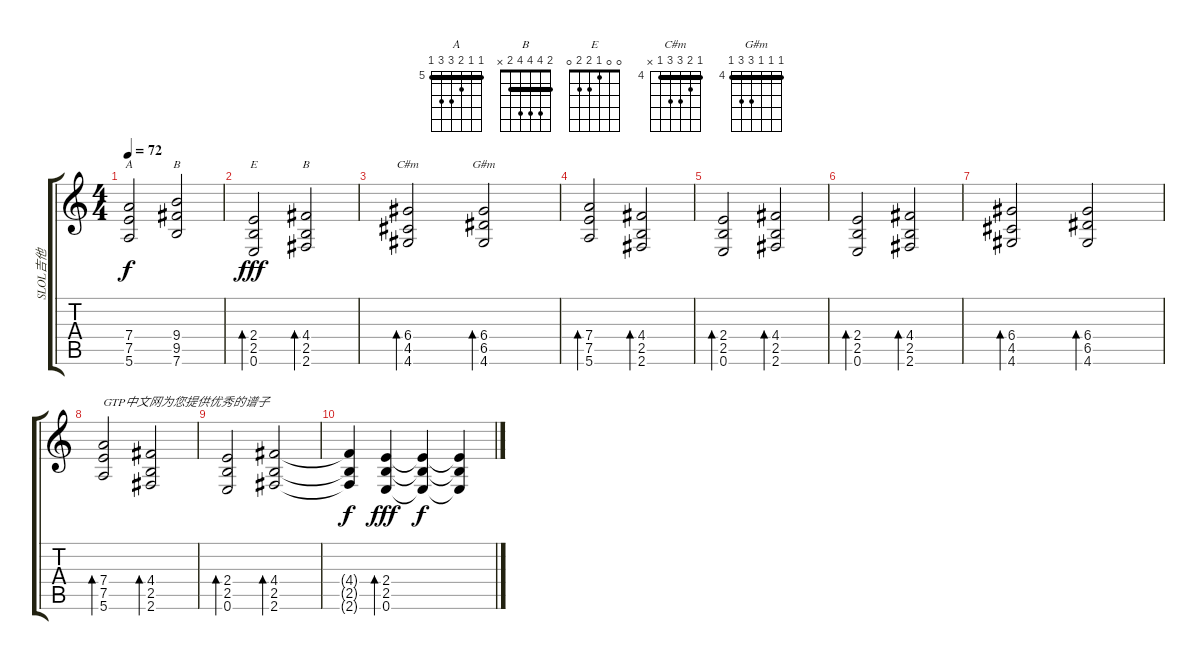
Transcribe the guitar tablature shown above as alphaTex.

\track ("SLOL吉他" "SLOL吉他") {instrument overdrivenguitar}
\staff {score tabs}
\tuning (E4 B3 G3 D3 A2 E2) {hide}
\chord ("A" 5 5 6 7 7 5) {firstfret 5 barre 5}
\chord ("B" 7 7 8 9 9 7) {firstfret 7 barre 7}
\chord ("E" 0 0 1 2 2 0)
\chord ("B" 2 4 4 4 2 x) {barre 2}
\chord ("C#m" 4 5 6 6 4 x) {firstfret 4 barre 4}
\chord ("G#m" 4 4 4 6 6 4) {firstfret 4 barre 4}
\ts (4 4)
\tempo 72
\clef g2
\ks c
(7.4 7.5 5.6).2{ch "A" dy f} (9.4 9.5 7.6).2{ch "B"} |
(2.4 2.5 0.6).2{bd 30 ch "E" dy fff} (4.4 2.5 2.6).2{bd 30 ch "B"} |
(6.4 4.5 4.6).2{bd 30 ch "C#m"} (6.4 6.5 4.6).2{bd 30 ch "G#m"} |
(7.4 7.5 5.6).2{bd 30} (4.4 2.5 2.6).2{bd 30} |
(2.4 2.5 0.6).2{bd 30} (4.4 2.5 2.6).2{bd 30} |
(2.4 2.5 0.6).2{bd 30} (4.4 2.5 2.6).2{bd 30} |
(6.4 4.5 4.6).2{bd 30} (6.4 6.5 4.6).2{bd 30} |
(7.4 7.5 5.6).2{bd 30 txt "GTP中文网为您提供优秀的谱子"} (4.4 2.5 2.6).2{bd 30} |
(2.4 2.5 0.6).2{bd 30} (4.4 2.5 2.6).2{bd 30} |
(4.4{t} 2.5{t} 2.6{t}).4{dy f} (2.4 2.5 0.6).4{bd 30 dy fff} (2.4{t} 2.5{t} 0.6{t}).4{dy f} (2.4{t} 2.5{t} 0.6{t}).4
